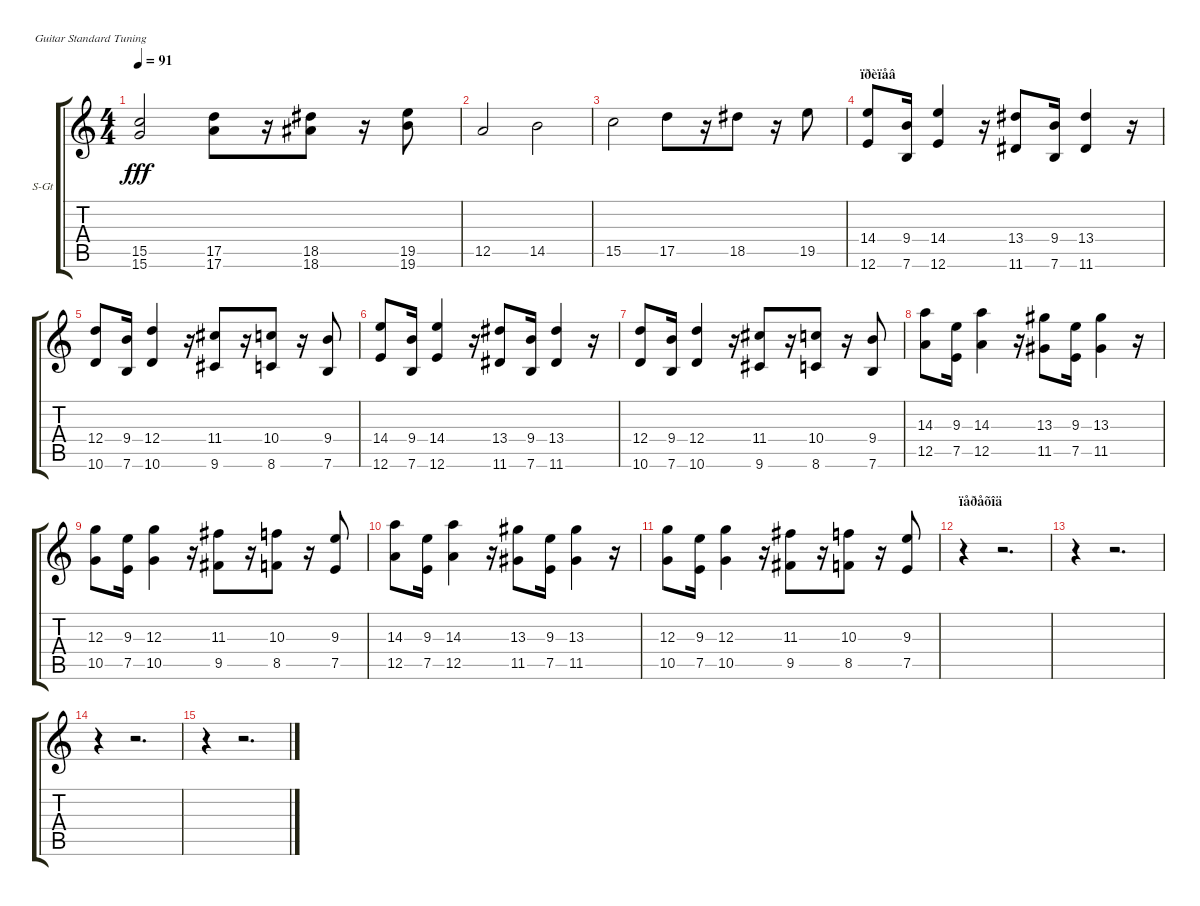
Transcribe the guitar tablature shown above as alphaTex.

\bracketExtendMode groupsimilarinstruments
\firstSystemTrackNameOrientation horizontal
\otherSystemsTrackNameOrientation horizontal
\track ("Труба" "S-Gt") {instrument brasssection}
\staff {score tabs}
\tuning (E4 B3 G3 D3 A2 E2)
\displaytranspose 12
\ts (4 4)
\tempo 91
\clef g2
\ks c
(15.5 15.6).2{dy fff} (17.5 17.6).8 r.16 (18.5 18.6).8 r.16 (19.5 19.6).8 |
12.5.2 14.5.2 |
15.5.2 17.5.8 r.16 18.5.8 r.16 19.5.8 |
\section ("" "ïðèïåâ")
(14.4 12.6).8 (9.4 7.6).16 (14.4 12.6).4 r.16 (13.4 11.6).8 (9.4 7.6).16 (13.4 11.6).4 r.16 |
(12.4 10.6).8 (9.4 7.6).16 (12.4 10.6).4 r.16 (11.4 9.6).8 r.16 (10.4 8.6).8 r.16 (9.4 7.6).8 |
(14.4 12.6).8 (9.4 7.6).16 (14.4 12.6).4 r.16 (13.4 11.6).8 (9.4 7.6).16 (13.4 11.6).4 r.16 |
(12.4 10.6).8 (9.4 7.6).16 (12.4 10.6).4 r.16 (11.4 9.6).8 r.16 (10.4 8.6).8 r.16 (9.4 7.6).8 |
(14.3 12.5).8 (9.3 7.5).16 (14.3 12.5).4 r.16 (13.3 11.5).8 (9.3 7.5).16 (13.3 11.5).4 r.16 |
(12.3 10.5).8 (9.3 7.5).16 (12.3 10.5).4 r.16 (11.3 9.5).8 r.16 (10.3 8.5).8 r.16 (9.3 7.5).8 |
(14.3 12.5).8 (9.3 7.5).16 (14.3 12.5).4 r.16 (13.3 11.5).8 (9.3 7.5).16 (13.3 11.5).4 r.16 |
(12.3 10.5).8 (9.3 7.5).16 (12.3 10.5).4 r.16 (11.3 9.5).8 r.16 (10.3 8.5).8 r.16 (9.3 7.5).8 |
\section ("" "ïåðåõîä")
r.4 r.2{d} |
r.4 r.2{d} |
r.4 r.2{d} |
r.4 r.2{d}
